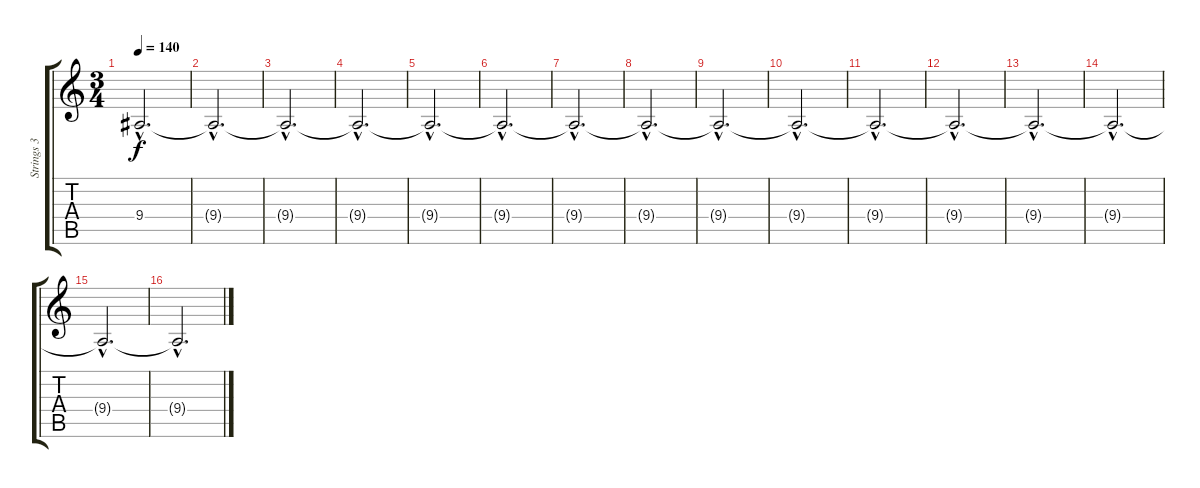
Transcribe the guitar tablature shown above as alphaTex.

\track ("Strings 3" "Strings 3") {instrument stringensemble2}
\staff {score tabs}
\tuning (Eb4 Bb3 Gb3 Db3 Ab2 Eb2) {hide}
\ts (3 4)
\tempo 140
\clef g2
\ks c
9.4{hac t}.2{d dy f} |
9.4{hac t}.2{d} |
9.4{hac t}.2{d} |
9.4{hac t}.2{d} |
9.4{hac t}.2{d} |
9.4{hac t}.2{d} |
9.4{hac t}.2{d} |
9.4{hac t}.2{d} |
9.4{hac t}.2{d} |
9.4{hac t}.2{d} |
9.4{hac t}.2{d} |
9.4{hac t}.2{d} |
9.4{hac t}.2{d} |
9.4{hac t}.2{d} |
9.4{hac t}.2{d} |
9.4{hac t}.2{d}
